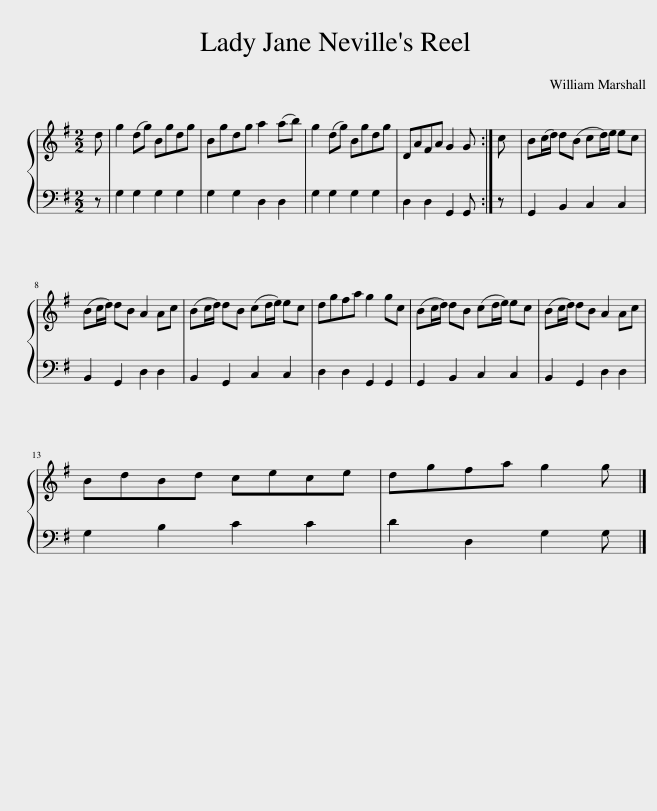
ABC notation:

X:1
%%score { 1 2 }
L:1/8
M:2/2
I:linebreak $
K:G
V:1 treble
V:2 bass
V:1
 d | g2 (dg) Bgdg | Bgdg a2 (ab) | g2 (dg) Bgdg | DAFA G2 G :| %5
 c | B(c/d/) d(B cd/)e/ ec |$ (Bc/d/) dB A2 Ac | (Bc/d/) dB (cd/e/) ec | dgfa g2 gc | %10
 (Bc/d/) dB (cd/e/) ec | (Bc/d/) dB A2 Ac |$ BdBd cece | dgfa g2 g |] %14
V:2
 z | G,2 G,2 G,2 G,2 | G,2 G,2 D,2 D,2 | G,2 G,2 G,2 G,2 | D,2 D,2 G,,2 G,, :| %5
 z | G,,2 B,,2 C,2 C,2 |$ B,,2 G,,2 D,2 D,2 | B,,2 G,,2 C,2 C,2 | D,2 D,2 G,,2 G,,2 | %10
 G,,2 B,,2 C,2 C,2 | B,,2 G,,2 D,2 D,2 |$ G,2 B,2 C2 C2 | D2 D,2 G,2 G, |] %14
